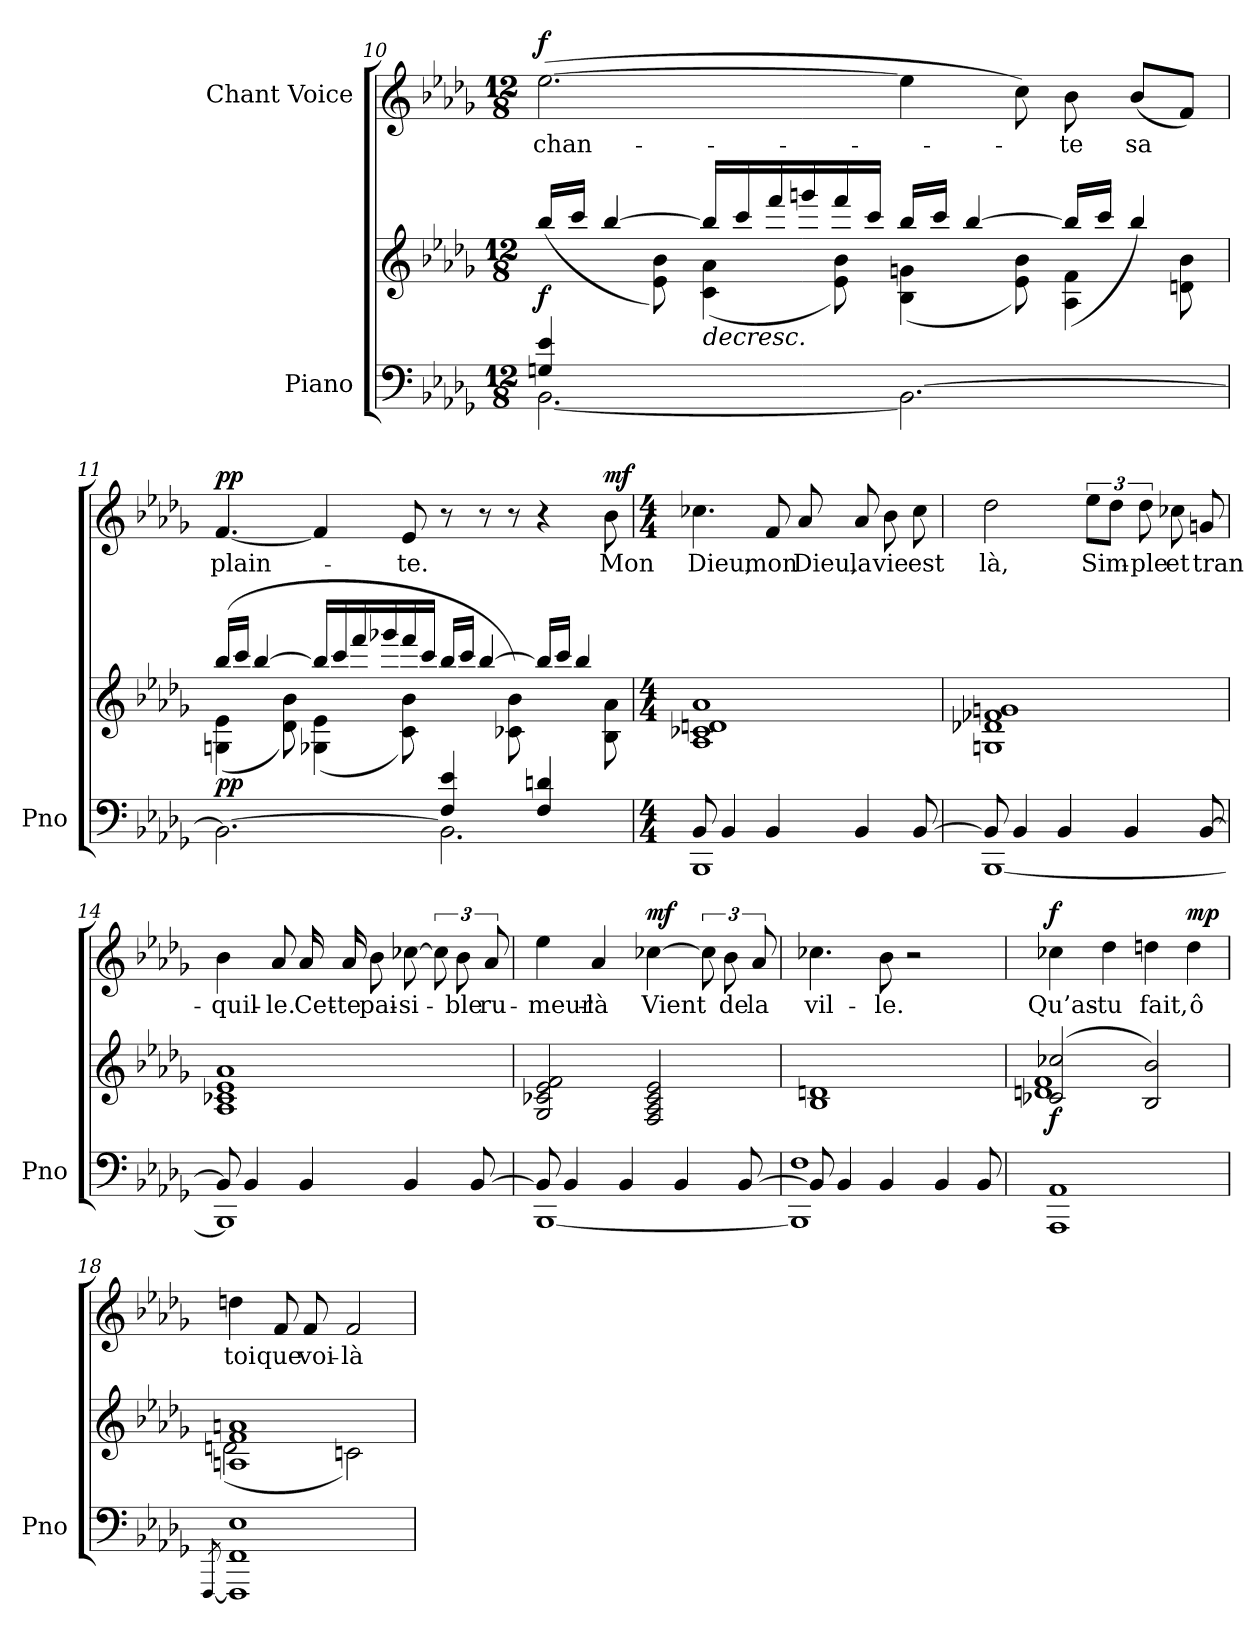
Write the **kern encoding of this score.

**kern	**kern	**dynam	**kern	**text	**dynam
*part2	*part2	*part2	*part1	*part1	*part1
*staff3	*staff2	*staff2/3	*staff1	*staff1	*staff1
*I"Piano	*	*	*I"Chant                                  Voice	*	*
*I'Pno	*	*	*	*	*
*clefF4	*clefG2	*	*clefG2	*	*
*k[b-e-a-d-g-]	*k[b-e-a-d-g-]	*	*k[b-e-a-d-g-]	*	*
*M12/8	*M12/8	*	*M12/8	*	*
=10	=10	=10	=10	=10	=10
*^	*^	*	*	*	*
!	!	!	!	!LO:DY:b	!	!LO:LY:b	!LO:DY:a
*	*	*	*	*	*^	*	*
(>4Gn/ 4e-/	[2.BB-\	(>16bb-/LL	4ryy	f	(>[2.ee-\	4.ryy	chan-	f
.	.	16ccc/JJ	.	.	.	.	.	.
.	.	[4bb-/	.	.	.	.	.	.
1ryy	.	.	8e-\ 8b-\)	.	.	.	.	.
!	!	!	!	!LO:HP:b	!	!	!	!
.	.	16bb-/LL]	(<4c\ 4a-\	>	.	4.ryy	.	.
.	.	16ccc/	.	.	.	.	.	.
.	.	16fff/	.	.	.	.	.	.
.	.	16gggn/	.	.	.	.	.	.
.	.	16fff/	8e-\ 8b-\)	.	.	.	.	.
.	.	16ccc/JJ	.	.	.	.	.	.
.	2.BB-\_	16bb-/LL	(<4B-\ 4gn\	.	4ee-\]	2.ryy	.	.
.	.	16ccc/JJ	.	.	.	.	.	.
.	.	[4bb-/	.	.	.	.	.	.
.	.	.	8e-\ 8b-\)	.	8cc\)	.	.	.
!	!	!	!	!	!	!	!LO:LY:b	!
.	.	16bb-/LL]	(<4A-\ 4f\	.	8b-\	.	-te	.
.	.	16ccc/JJ	.	.	.	.	.	.
!	!	!	!	!	!	!	!LO:LY:b	!
4ryy	.	4bb-/)	.	.	(<8b-/L	.	sa	.
.	.	.	8dn\ 8b-\)	.	8f/J)	.	.	.
*	*	*	*	*	*v	*v	*	*
!!LO:LB:g=z
=11	=11	=11	=11	=11	=11	=11	=11
!	!	!	!	!LO:DY:b	!	!LO:LY:b	!LO:DY:a
2.ryy	2.BB-\_	(>16bb-/LL	(<4Gn\ 4e-\	pp	[4.f/	plain-	pp
.	.	16ccc/JJ	.	.	.	.	.
.	.	[4bb-/	.	.	.	.	.
.	.	.	8d-\ 8b-\)	.	.	.	.
.	.	16bb-/LL]	(<4G-X\ 4e-\	.	4f/]	.	.
.	.	16ccc/	.	.	.	.	.
.	.	16fff/	.	.	.	.	.
.	.	16ggg-X/	.	.	.	.	.
!	!	!	!	!	!	!LO:LY:b	!
.	.	16fff/	8c\ 8b-\)	.	8e-/	-te.	.
.	.	16ccc/JJ	.	.	.	.	.
(>4F/ 4e-/	2.BB-\]	16bb-/LL	4ryy	.	8r	.	.
.	.	16ccc/JJ	.	.	.	.	.
.	.	[4bb-/	.	.	8r	.	.
8ryy	.	.	8c-X\ 8b-\)	.	8r	.	.
(>4F/ 4dn/	.	16bb-/LL]	4ryy	.	4r	.	.
.	.	16ccc/JJ	.	.	.	.	.
.	.	4bb-/)	.	.	.	.	.
!	!	!	!	!	!	!LO:LY:b	!LO:DY:a
8ryy	.	.	8B-\ 8a-\)	.	8b-\	Mon	mf
*	*	*v	*v	*	*	*	*
=12	=12	=12	=12	=12	=12	=12
*M4/4	*	*M4/4	*	*M4/4	*	*
*	*	*^	*	*	*	*
!	!	!	!	!LO:DY:b	!	!LO:LY:b	!
!	!	!	!	!LO:DY:n=1:b	!	!	!
!	!	!	!	!LO:DY:n=2:b	!	!	!
*	*	*v	*v	*	*	*	*
8BB-/	1BBB-	1A- 1c-X 1dn 1a-	other-dynamics p other-dynamics	4.cc-X\	Dieu,	.
4BB-/	.	.	.	.	.	.
!	!	!	!	!	!LO:LY:b	!
4BB-/	.	.	.	8f/	mon	.
!	!	!	!	!	!LO:LY:b	!
.	.	.	.	8a-/	Dieu,	.
!	!	!	!	!	!LO:LY:b	!
4BB-/	.	.	.	8a-/	la	.
!	!	!	!	!	!LO:LY:b	!
.	.	.	.	8b-\	vie	.
!	!	!	!	!	!LO:LY:b	!
[8BB-/	.	.	.	8cc-\	est	.
!!LO:PB:g=z
=13	=13	=13	=13	=13	=13	=13
!	!	!	!	!	!LO:LY:b	!
8BB-/]	[1BBB-	1Gn 1d-X 1f-X 1gn	.	2dd-\	là,	.
4BB-/	.	.	.	.	.	.
4BB-/	.	.	.	.	.	.
!	!	!	!	!	!LO:LY:b	!
.	.	.	.	12ee-\L	Sim-	.
.	.	.	.	12dd-\J	.	.
4BB-/	.	.	.	.	.	.
!	!	!	!	!	!LO:LY:b	!
.	.	.	.	12dd-\	-ple	.
!	!	!	!	!	!LO:LY:b	!
.	.	.	.	8cc-X\	et	.
!	!	!	!	!	!LO:LY:b	!
[8BB-/	.	.	.	8gn/	tran-	.
=14	=14	=14	=14	=14	=14	=14
!	!	!	!	!	!LO:LY:b	!
8BB-/]	1BBB-]	1A- 1c-X 1e- 1a-	.	4b-\	-quil-	.
4BB-/	.	.	.	.	.	.
!	!	!	!	!	!LO:LY:b	!
.	.	.	.	8a-/	-le.	.
!	!	!	!	!	!LO:LY:b	!
4BB-/	.	.	.	16a-/	Cet-	.
!	!	!	!	!	!LO:LY:b	!
.	.	.	.	16a-/	-te	.
!	!	!	!	!	!LO:LY:b	!
.	.	.	.	8b-\	pai-	.
!	!	!	!	!	!LO:LY:b	!
4BB-/	.	.	.	[8cc-X\	-si-	.
.	.	.	.	12cc-\]	.	.
!	!	!	!	!	!LO:LY:b	!
.	.	.	.	12b-\	-ble	.
[8BB-/	.	.	.	.	.	.
!	!	!	!	!	!LO:LY:b	!
.	.	.	.	12a-/	ru-	.
!!LO:PB:g=z
=15	=15	=15	=15	=15	=15	=15
!	!	!	!	!	!LO:LY:b	!
8BB-/]	[1BBB-	2G-/ 2c-X/ 2e-/ 2f/	.	4ee-\	-meur-	.
4BB-/	.	.	.	.	.	.
!	!	!	!	!	!LO:LY:b	!
.	.	.	.	4a-/	-là	.
4BB-/	.	.	.	.	.	.
!	!	!	!	!	!LO:LY:b	!LO:DY:a
.	.	2F/ 2A-/ 2c-/ 2e-/	.	[4cc-X\	Vient	mf
4BB-/	.	.	.	.	.	.
.	.	.	.	12cc-\]	.	.
!	!	!	!	!	!LO:LY:b	!
.	.	.	.	12b-\	de	.
[8BB-/	.	.	.	.	.	.
!	!	!	!	!	!LO:LY:b	!
.	.	.	.	12a-/	la	.
=16	=16	=16	=16	=16	=16	=16
!	!	!	!	!	!LO:LY:b	!
8BB-/]	1BBB-] 1F	1B- 1dn	.	4.cc-X\	vil-	.
4BB-/	.	.	.	.	.	.
!	!	!	!	!	!LO:LY:b	!
4BB-/	.	.	.	8b-\	-le.	.
.	.	.	.	2r	.	.
4BB-/	.	.	.	.	.	.
8BB-/	.	.	.	.	.	.
*v	*v	*	*	*	*	*
.	.	]	.	.	.
=17	=17	=17	=17	=17	=17
*	*^	*	*	*	*
!	!	!	!LO:DY:b	!	!LO:LY:b	!LO:DY:a
1AAA- 1AA-	(<2c-X/ 2cc-X/	1dn 1f	f	4cc-X\	Qu’as-	f
!	!	!	!	!	!LO:LY:b	!
.	.	.	.	4dd-\	-tu	.
!	!	!	!	!	!LO:LY:b	!
.	2B-/ 2b-/)	.	.	4ddn\	fait,	.
!	!	!	!	!	!LO:LY:b	!LO:DY:a
.	.	.	.	4dd\	ô	mp
!!LO:LB:g=z
=18	=18	=18	=18	=18	=18	=18
[8qFFF/	.	.	.	.	.	.
!	!	!	!	!	!LO:LY:b	!
1FFF] 1FF 1E-	1An 1f 1an	(<2dn\	.	4ddn\	toi	.
!	!	!	!	!	!LO:LY:b	!
.	.	.	.	8f/	que	.
!	!	!	!	!	!LO:LY:b	!
.	.	.	.	8f/	voi-	.
!	!	!	!	!	!LO:LY:b	!
.	.	2cn\)	.	2f/	-là	.
*	*v	*v	*	*	*	*
=	=	=	=	=	=
*-	*-	*-	*-	*-	*-
